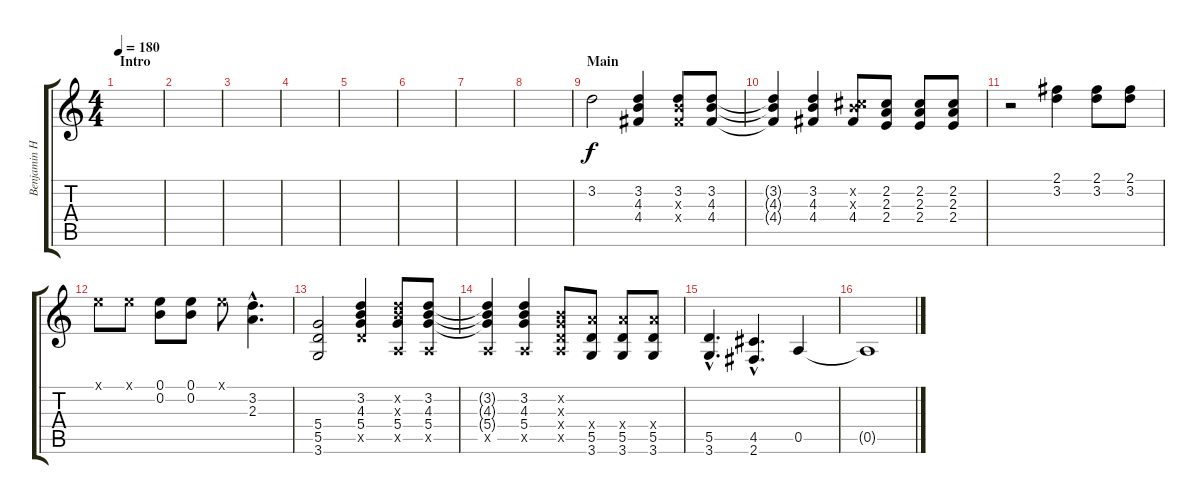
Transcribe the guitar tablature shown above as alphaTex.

\track ("Benjamin Harper (Guitar 2)" "Benjamin H") {instrument acousticguitarsteel}
\staff {score tabs}
\tuning (E4 B3 G3 D3 A2 E2) {hide}
\ts (4 4)
\section ("" "Intro")
\tempo 180
\clef g2
\ks c
|
|
|
|
|
|
|
|
\section ("" "Main")
3.2.2 (3.2 4.3 4.4).4 (3.2 4.3{x} 4.4{x}).8 (3.2 4.3 4.4).8 |
(3.2{t} 4.3{t} 4.4{t}).4 (3.2 4.3 4.4).4 (2.2{x} 4.3{x} 4.4).8 (2.2 2.3 2.4).8 (2.2 2.3 2.4).8 (2.2 2.3 2.4).8 |
r.2 (2.1 3.2).4 (2.1 3.2).8 (2.1 3.2).8 |
0.1{x}.8 0.1{x}.8 (0.1 0.2).8 (0.1 0.2).8 0.1{x}.8 (3.2{hac} 2.3{hac}).4{d} |
(5.4 5.5 3.6).2 (3.2 4.3 5.4 5.5{x}).4 (3.2{x} 4.3{x} 5.4 0.5{x}).8 (3.2 4.3 5.4 0.5{x}).8 |
(3.2{t} 4.3{t} 5.4{t} 0.5{x}).4 (3.2 4.3 5.4 0.5{x}).4 (0.2{x} 0.3{x} 0.4{x} 0.5{x}).8 (7.4{x} 5.5 3.6).8 (7.4{x} 5.5 3.6).8 (7.4{x} 5.5 3.6).8 |
(5.5{hac} 3.6{hac}).4{d} (4.5{hac} 2.6{hac}).4{d} 0.5.4 |
0.5{t}.1
